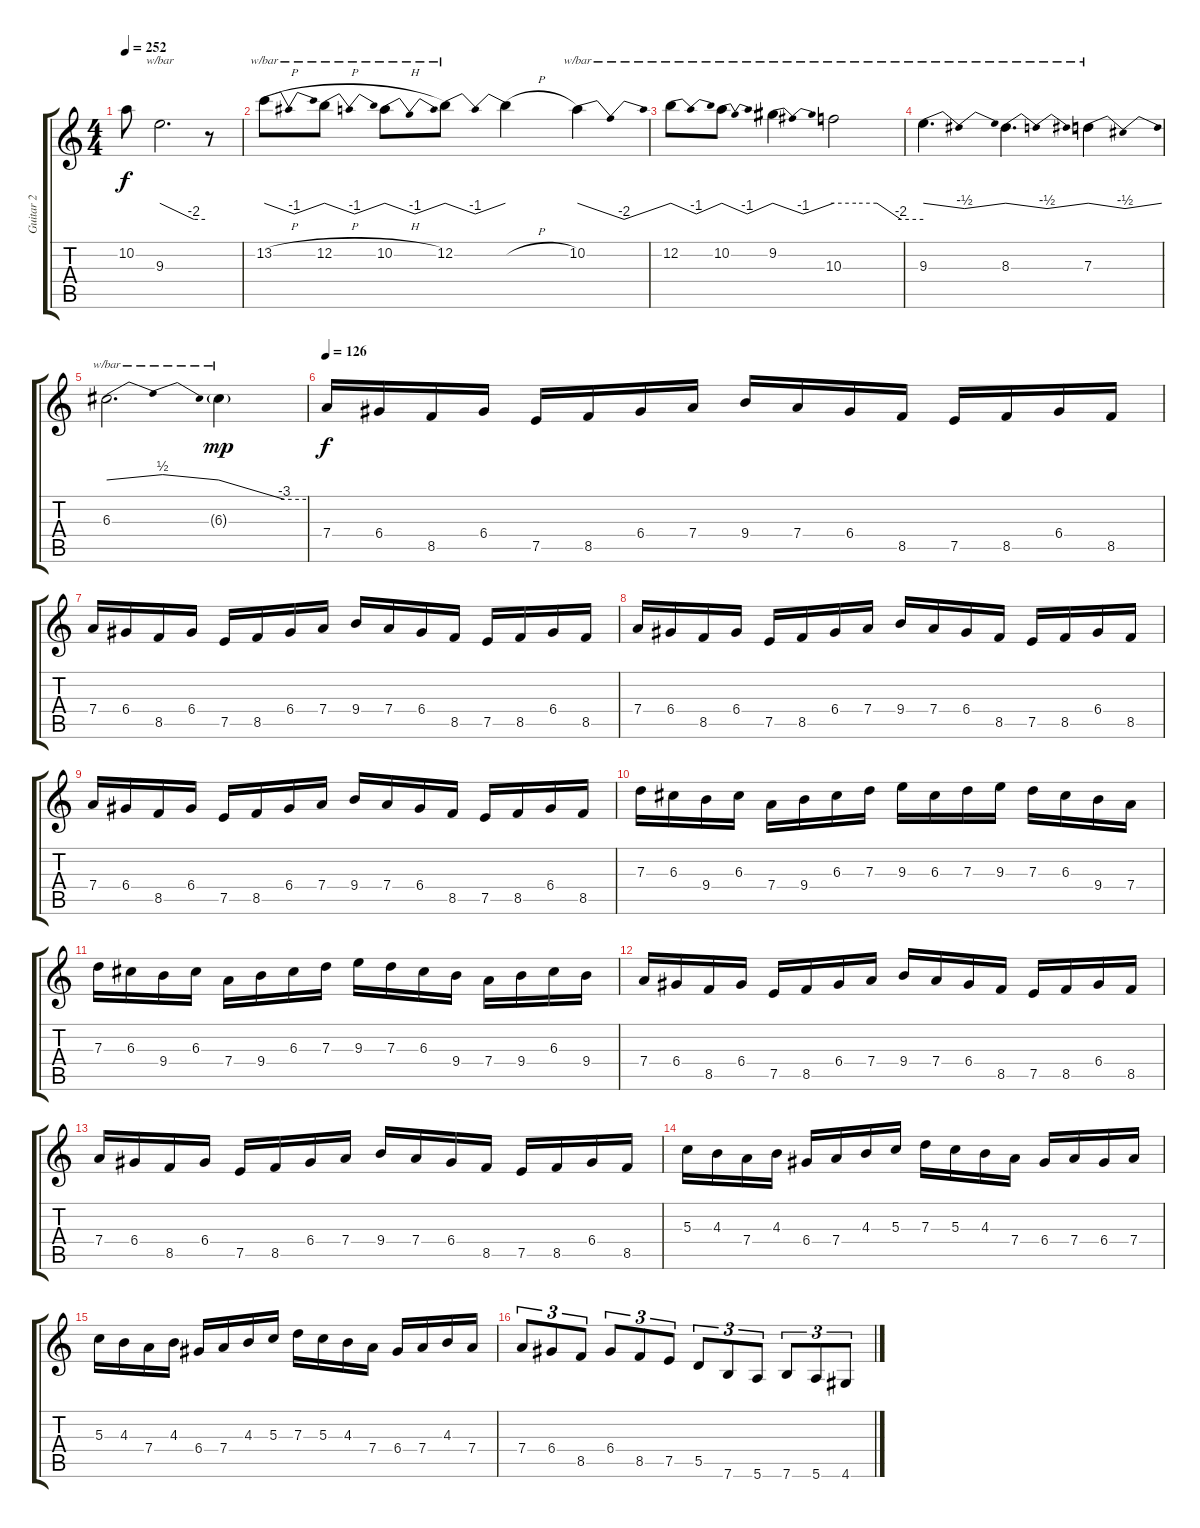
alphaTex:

\track ("Guitar 2" "Guitar 2") {instrument distortionguitar}
\staff {score tabs}
\tuning (E4 B3 G3 D3 A2 E2) {hide}
\ts (4 4)
\tempo 252
\clef g2
\ks c
10.2.8{dy f} 9.3.2{d tbe (custom default 0 0 45 -8 60 -8)} r.8 |
13.2{h}.8{tbe (dip default 0 0 30 -4 60 0)} 12.2{h}.8{tbe (dip default 0 0 30 -4 60 0)} 10.2{h}.8{tbe (dip default 0 0 30 -4 60 0)} 12.2.8{tbe (dip default 0 0 30 -4 60 0)} 12.2{h t}.4 10.2.4{tbe (dip default 0 0 30 -8 60 0)} |
12.2.8{tbe (dip default 0 0 30 -4 60 0)} 10.2.8{tbe (dip default 0 0 30 -4 60 0)} 9.2.4{tbe (dip default 0 0 30 -4 60 0)} 10.3.2{tbe (custom default 0 0 15 0 29 0 45 -8 60 -8)} |
9.3.4{d tbe (dip default 0 0 30 -2 60 0)} 8.3.4{d tbe (dip default 0 0 30 -2 60 0)} 7.3.4{tbe (dip default 0 0 30 -2 60 0)} |
6.3.2{d tbe (dip default 0 0 30 2 60 0)} 6.3{g}.4{tbe (custom default 0 0 45 -12 60 -12) dy mp} |
\tempo 126
7.4.16{dy f} 6.4.16 8.5.16 6.4.16 7.5.16 8.5.16 6.4.16 7.4.16 9.4.16 7.4.16 6.4.16 8.5.16 7.5.16 8.5.16 6.4.16 8.5.16 |
7.4.16 6.4.16 8.5.16 6.4.16 7.5.16 8.5.16 6.4.16 7.4.16 9.4.16 7.4.16 6.4.16 8.5.16 7.5.16 8.5.16 6.4.16 8.5.16 |
7.4.16 6.4.16 8.5.16 6.4.16 7.5.16 8.5.16 6.4.16 7.4.16 9.4.16 7.4.16 6.4.16 8.5.16 7.5.16 8.5.16 6.4.16 8.5.16 |
7.4.16 6.4.16 8.5.16 6.4.16 7.5.16 8.5.16 6.4.16 7.4.16 9.4.16 7.4.16 6.4.16 8.5.16 7.5.16 8.5.16 6.4.16 8.5.16 |
7.3.16 6.3.16 9.4.16 6.3.16 7.4.16 9.4.16 6.3.16 7.3.16 9.3.16 6.3.16 7.3.16 9.3.16 7.3.16 6.3.16 9.4.16 7.4.16 |
7.3.16 6.3.16 9.4.16 6.3.16 7.4.16 9.4.16 6.3.16 7.3.16 9.3.16 7.3.16 6.3.16 9.4.16 7.4.16 9.4.16 6.3.16 9.4.16 |
7.4.16 6.4.16 8.5.16 6.4.16 7.5.16 8.5.16 6.4.16 7.4.16 9.4.16 7.4.16 6.4.16 8.5.16 7.5.16 8.5.16 6.4.16 8.5.16 |
7.4.16 6.4.16 8.5.16 6.4.16 7.5.16 8.5.16 6.4.16 7.4.16 9.4.16 7.4.16 6.4.16 8.5.16 7.5.16 8.5.16 6.4.16 8.5.16 |
5.3.16 4.3.16 7.4.16 4.3.16 6.4.16 7.4.16 4.3.16 5.3.16 7.3.16 5.3.16 4.3.16 7.4.16 6.4.16 7.4.16 6.4.16 7.4.16 |
5.3.16 4.3.16 7.4.16 4.3.16 6.4.16 7.4.16 4.3.16 5.3.16 7.3.16 5.3.16 4.3.16 7.4.16 6.4.16 7.4.16 4.3.16 7.4.16 |
7.4.8{tu (3 2)} 6.4.8{tu (3 2)} 8.5.8{tu (3 2)} 6.4.8{tu (3 2)} 8.5.8{tu (3 2)} 7.5.8{tu (3 2)} 5.5.8{tu (3 2)} 7.6.8{tu (3 2)} 5.6.8{tu (3 2)} 7.6.8{tu (3 2)} 5.6.8{tu (3 2)} 4.6.8{tu (3 2)}
